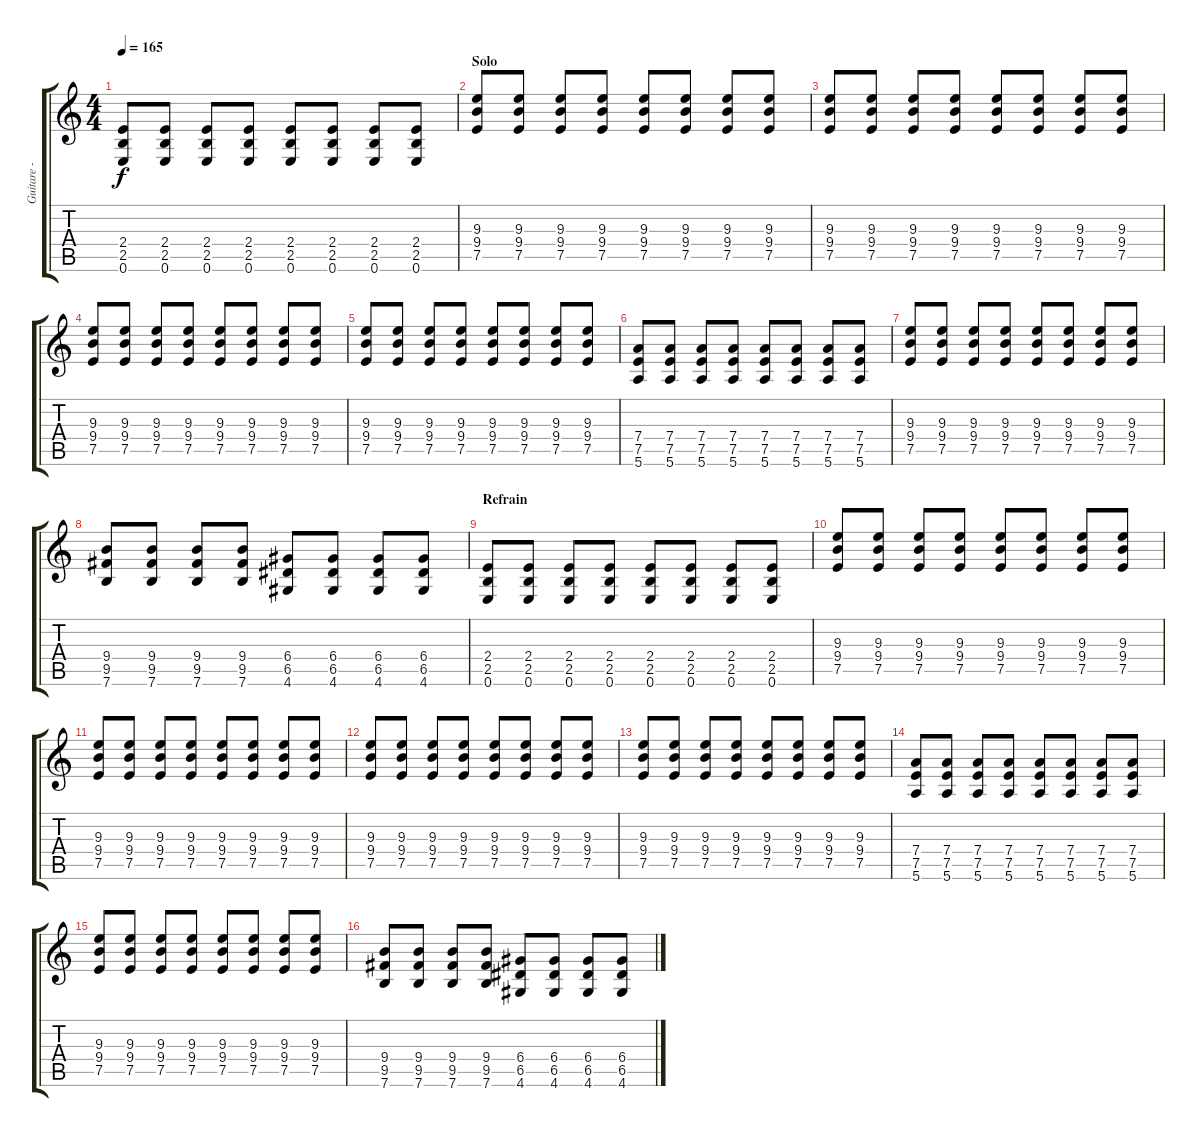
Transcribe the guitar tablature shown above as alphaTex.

\track ("Guitare - Yann" "Guitare - ") {instrument distortionguitar}
\staff {score tabs}
\tuning (E4 B3 G3 D3 A2 E2) {hide}
\ts (4 4)
\tempo 165
\clef g2
\ks c
(2.4 2.5 0.6).8{dy f} (2.4 2.5 0.6).8 (2.4 2.5 0.6).8 (2.4 2.5 0.6).8 (2.4 2.5 0.6).8 (2.4 2.5 0.6).8 (2.4 2.5 0.6).8 (2.4 2.5 0.6).8 |
\section ("" "Solo")
(9.3 9.4 7.5).8{balance 8} (9.3 9.4 7.5).8 (9.3 9.4 7.5).8 (9.3 9.4 7.5).8 (9.3 9.4 7.5).8 (9.3 9.4 7.5).8 (9.3 9.4 7.5).8 (9.3 9.4 7.5).8 |
(9.3 9.4 7.5).8 (9.3 9.4 7.5).8 (9.3 9.4 7.5).8 (9.3 9.4 7.5).8 (9.3 9.4 7.5).8 (9.3 9.4 7.5).8 (9.3 9.4 7.5).8 (9.3 9.4 7.5).8 |
(9.3 9.4 7.5).8 (9.3 9.4 7.5).8 (9.3 9.4 7.5).8 (9.3 9.4 7.5).8 (9.3 9.4 7.5).8 (9.3 9.4 7.5).8 (9.3 9.4 7.5).8 (9.3 9.4 7.5).8 |
(9.3 9.4 7.5).8 (9.3 9.4 7.5).8 (9.3 9.4 7.5).8 (9.3 9.4 7.5).8 (9.3 9.4 7.5).8 (9.3 9.4 7.5).8 (9.3 9.4 7.5).8 (9.3 9.4 7.5).8 |
(7.4 7.5 5.6).8 (7.4 7.5 5.6).8 (7.4 7.5 5.6).8 (7.4 7.5 5.6).8 (7.4 7.5 5.6).8 (7.4 7.5 5.6).8 (7.4 7.5 5.6).8 (7.4 7.5 5.6).8 |
(9.3 9.4 7.5).8 (9.3 9.4 7.5).8 (9.3 9.4 7.5).8 (9.3 9.4 7.5).8 (9.3 9.4 7.5).8 (9.3 9.4 7.5).8 (9.3 9.4 7.5).8 (9.3 9.4 7.5).8 |
(9.4 9.5 7.6).8 (9.4 9.5 7.6).8 (9.4 9.5 7.6).8 (9.4 9.5 7.6).8 (6.4 6.5 4.6).8 (6.4 6.5 4.6).8 (6.4 6.5 4.6).8 (6.4 6.5 4.6).8 |
\section ("" "Refrain")
(2.4 2.5 0.6).8 (2.4 2.5 0.6).8 (2.4 2.5 0.6).8 (2.4 2.5 0.6).8 (2.4 2.5 0.6).8 (2.4 2.5 0.6).8 (2.4 2.5 0.6).8 (2.4 2.5 0.6).8 |
(9.3 9.4 7.5).8 (9.3 9.4 7.5).8 (9.3 9.4 7.5).8 (9.3 9.4 7.5).8 (9.3 9.4 7.5).8 (9.3 9.4 7.5).8 (9.3 9.4 7.5).8 (9.3 9.4 7.5).8 |
(9.3 9.4 7.5).8 (9.3 9.4 7.5).8 (9.3 9.4 7.5).8 (9.3 9.4 7.5).8 (9.3 9.4 7.5).8 (9.3 9.4 7.5).8 (9.3 9.4 7.5).8 (9.3 9.4 7.5).8 |
(9.3 9.4 7.5).8 (9.3 9.4 7.5).8 (9.3 9.4 7.5).8 (9.3 9.4 7.5).8 (9.3 9.4 7.5).8 (9.3 9.4 7.5).8 (9.3 9.4 7.5).8 (9.3 9.4 7.5).8 |
(9.3 9.4 7.5).8 (9.3 9.4 7.5).8 (9.3 9.4 7.5).8 (9.3 9.4 7.5).8 (9.3 9.4 7.5).8 (9.3 9.4 7.5).8 (9.3 9.4 7.5).8 (9.3 9.4 7.5).8 |
(7.4 7.5 5.6).8 (7.4 7.5 5.6).8 (7.4 7.5 5.6).8 (7.4 7.5 5.6).8 (7.4 7.5 5.6).8 (7.4 7.5 5.6).8 (7.4 7.5 5.6).8 (7.4 7.5 5.6).8 |
(9.3 9.4 7.5).8 (9.3 9.4 7.5).8 (9.3 9.4 7.5).8 (9.3 9.4 7.5).8 (9.3 9.4 7.5).8 (9.3 9.4 7.5).8 (9.3 9.4 7.5).8 (9.3 9.4 7.5).8 |
(9.4 9.5 7.6).8 (9.4 9.5 7.6).8 (9.4 9.5 7.6).8 (9.4 9.5 7.6).8 (6.4 6.5 4.6).8 (6.4 6.5 4.6).8 (6.4 6.5 4.6).8 (6.4 6.5 4.6).8
